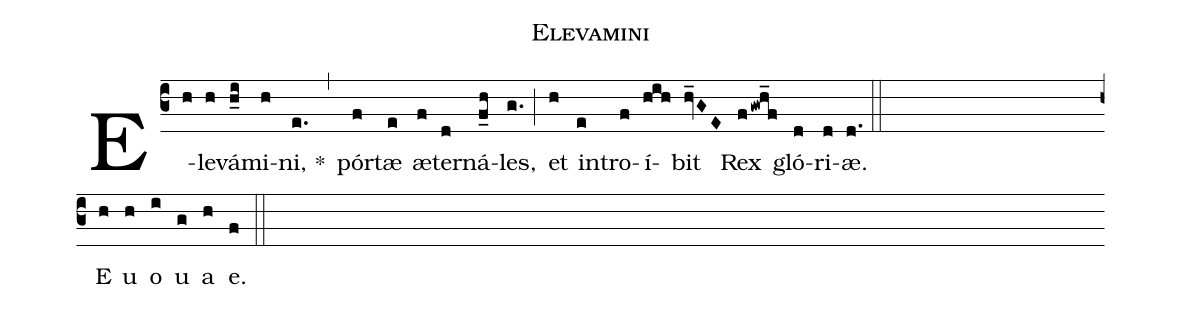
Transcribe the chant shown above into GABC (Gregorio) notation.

name: Elevamini;
%%
(c3)

E(h)le(h)vá(h_i)mi(h)ni, *(e.) (,) pór(f)tæ(e) æ(f)ter(d)ná(f_h)les,(g.) (;)
et(h) in(e)tro(f)í(hih)bit(hv_GE) Rex(fgwh_f) gló(d)ri(d)æ.(d.) (::) (Z)

E(h) u(h) o(i) u(g) a(h) e.(f) (::)
